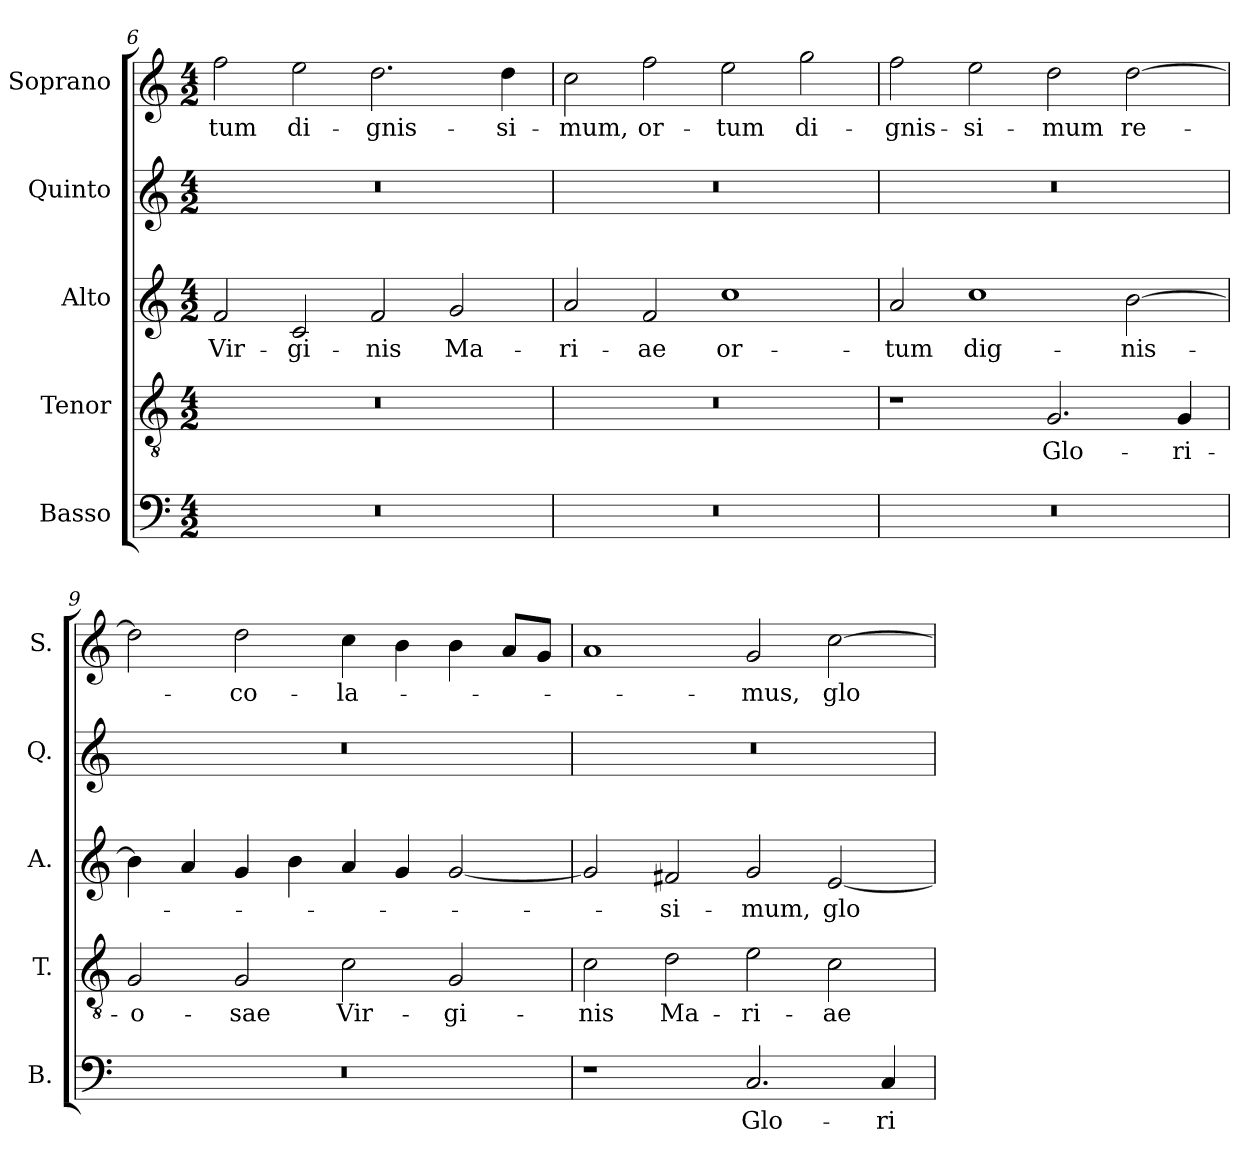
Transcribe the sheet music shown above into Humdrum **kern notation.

**kern	**text	**kern	**text	**kern	**text	**kern	**kern	**text
*part5	*part5	*part4	*part4	*part3	*part3	*part2	*part1	*part1
*staff5	*staff5	*staff4	*staff4	*staff3	*staff3	*staff2	*staff1	*staff1
*I"Basso	*	*I"Tenor	*	*I"Alto	*	*I"Quinto	*I"Soprano	*
*I'B.	*	*I'T.	*	*I'A.	*	*I'Q.	*I'S.	*
*clefF4	*	*clefGv2	*	*clefG2	*	*clefG2	*clefG2	*
*	*	*ITrd7c12	*	*	*	*	*	*
*k[]	*	*k[]	*	*k[]	*	*k[]	*k[]	*
*C:	*	*C:	*	*C:	*	*C:	*C:	*
*M4/2	*	*M4/2	*	*M4/2	*	*M4/2	*M4/2	*
=6	=6	=6	=6	=6	=6	=6	=6	=6
!LO:N:vis=1	!	!LO:N:vis=1	!	!	!	!	!	!
!	!	!	!	!	!LO:LY:b:color=#000000	!LO:N:vis=1	!	!
!	!	!	!	!	!	!	!	!LO:LY:b:color=#000000
0r	.	0r	.	2fi/	Vir-	0r	2ffi\	-tum
!	!	!	!	!	!LO:LY:b:color=#000000	!	!	!
!	!	!	!	!	!	!	!	!LO:LY:b:color=#000000
.	.	.	.	2ci/	-gi-	.	2eei\	di-
!	!	!	!	!	!LO:LY:b:color=#000000	!	!	!
!	!	!	!	!	!	!	!	!LO:LY:b:color=#000000
.	.	.	.	2fi/	-nis	.	2.ddi\	-gnis-
!	!	!	!	!	!LO:LY:b:color=#000000	!	!	!
.	.	.	.	2gi/	Ma-	.	.	.
!	!	!	!	!	!	!	!	!LO:LY:b:color=#000000
.	.	.	.	.	.	.	4ddi\	-si-
!!LO:LB:g=z
=7	=7	=7	=7	=7	=7	=7	=7	=7
!LO:N:vis=1	!	!LO:N:vis=1	!	!	!	!	!	!
!	!	!	!	!	!LO:LY:b:color=#000000	!LO:N:vis=1	!	!
!	!	!	!	!	!	!	!	!LO:LY:b:color=#000000
0r	.	0r	.	2ai/	-ri-	0r	2cci\	-mum,
!	!	!	!	!	!LO:LY:b:color=#000000	!	!	!
!	!	!	!	!	!	!	!	!LO:LY:b:color=#000000
.	.	.	.	2fi/	-ae	.	2ffi\	or-
!	!	!	!	!	!LO:LY:b:color=#000000	!	!	!
!	!	!	!	!	!	!	!	!LO:LY:b:color=#000000
.	.	.	.	1cci	or-	.	2eei\	-tum
!	!	!	!	!	!	!	!	!LO:LY:b:color=#000000
.	.	.	.	.	.	.	2ggi\	di-
=8	=8	=8	=8	=8	=8	=8	=8	=8
!LO:N:vis=1	!	!	!	!	!	!	!	!
!	!	!	!	!	!LO:LY:b:color=#000000	!LO:N:vis=1	!	!
!	!	!	!	!	!	!	!	!LO:LY:b:color=#000000
0r	.	1r	.	2ai/	-tum	0r	2ffi\	-gnis-
!	!	!	!	!	!LO:LY:b:color=#000000	!	!	!
!	!	!	!	!	!	!	!	!LO:LY:b:color=#000000
.	.	.	.	1cci	dig-	.	2eei\	-si-
!	!	!	!LO:LY:b:color=#000000	!	!	!	!	!
!	!	!	!	!	!	!	!	!LO:LY:b:color=#000000
.	.	2.GGi/	Glo-	.	.	.	2ddi\	-mum
!	!	!	!	!	!LO:LY:b:color=#000000	!	!	!
!	!	!	!	!	!	!	!	!LO:LY:b:color=#000000
.	.	.	.	[2bi\	-nis-	.	[2ddi\	re-
!	!	!	!LO:LY:b:color=#000000	!	!	!	!	!
.	.	4GGi/	-ri-	.	.	.	.	.
=9	=9	=9	=9	=9	=9	=9	=9	=9
!LO:N:vis=1	!	!	!	!	!	!	!	!
!	!	!	!LO:LY:b:color=#000000	!	!	!LO:N:vis=1	!	!
0r	.	2GGi/	-o-	4bi\]	.	0r	2ddi\]	.
.	.	.	.	4ai/	.	.	.	.
!	!	!	!LO:LY:b:color=#000000	!	!	!	!	!
!	!	!	!	!	!	!	!	!LO:LY:b:color=#000000
.	.	2GGi/	-sae	4gi/	.	.	2ddi\	-co-
.	.	.	.	4bi\	.	.	.	.
!	!	!	!LO:LY:b:color=#000000	!	!	!	!	!
!	!	!	!	!	!	!	!	!LO:LY:b:color=#000000
.	.	2Ci\	Vir-	4ai/	.	.	4cci\	-la-
.	.	.	.	4gi/	.	.	4bi\	.
!	!	!	!LO:LY:b:color=#000000	!	!	!	!	!
.	.	2GGi/	-gi-	[2gi/	.	.	4bi\	.
.	.	.	.	.	.	.	8ai/L	.
.	.	.	.	.	.	.	8gi/J	.
=10	=10	=10	=10	=10	=10	=10	=10	=10
!	!	!	!LO:LY:b:color=#000000	!	!	!LO:N:vis=1	!	!
1r	.	2Ci\	-nis	2gi/]	.	0r	1ai	.
!	!	!	!LO:LY:b:color=#000000	!	!	!	!	!
!	!	!	!	!	!LO:LY:b:color=#000000	!	!	!
.	.	2Di\	Ma-	2f#Xi/	-si-	.	.	.
!	!LO:LY:b:color=#000000	!	!	!	!	!	!	!
!	!	!	!LO:LY:b:color=#000000	!	!	!	!	!
!	!	!	!	!	!LO:LY:b:color=#000000	!	!	!
!	!	!	!	!	!	!	!	!LO:LY:b:color=#000000
2.Ci/	Glo-	2Ei\	-ri-	2gi/	-mum,	.	2gi/	-mus,
!	!	!	!LO:LY:b:color=#000000	!	!	!	!	!
!	!	!	!	!	!LO:LY:b:color=#000000	!	!	!
!	!	!	!	!	!	!	!	!LO:LY:b:color=#000000
.	.	2Ci\	-ae	[2ei/	glo-	.	[2cci\	glo-
!	!LO:LY:b:color=#000000	!	!	!	!	!	!	!
4Ci/	-ri-	.	.	.	.	.	.	.
=	=	=	=	=	=	=	=	=
*-	*-	*-	*-	*-	*-	*-	*-	*-
